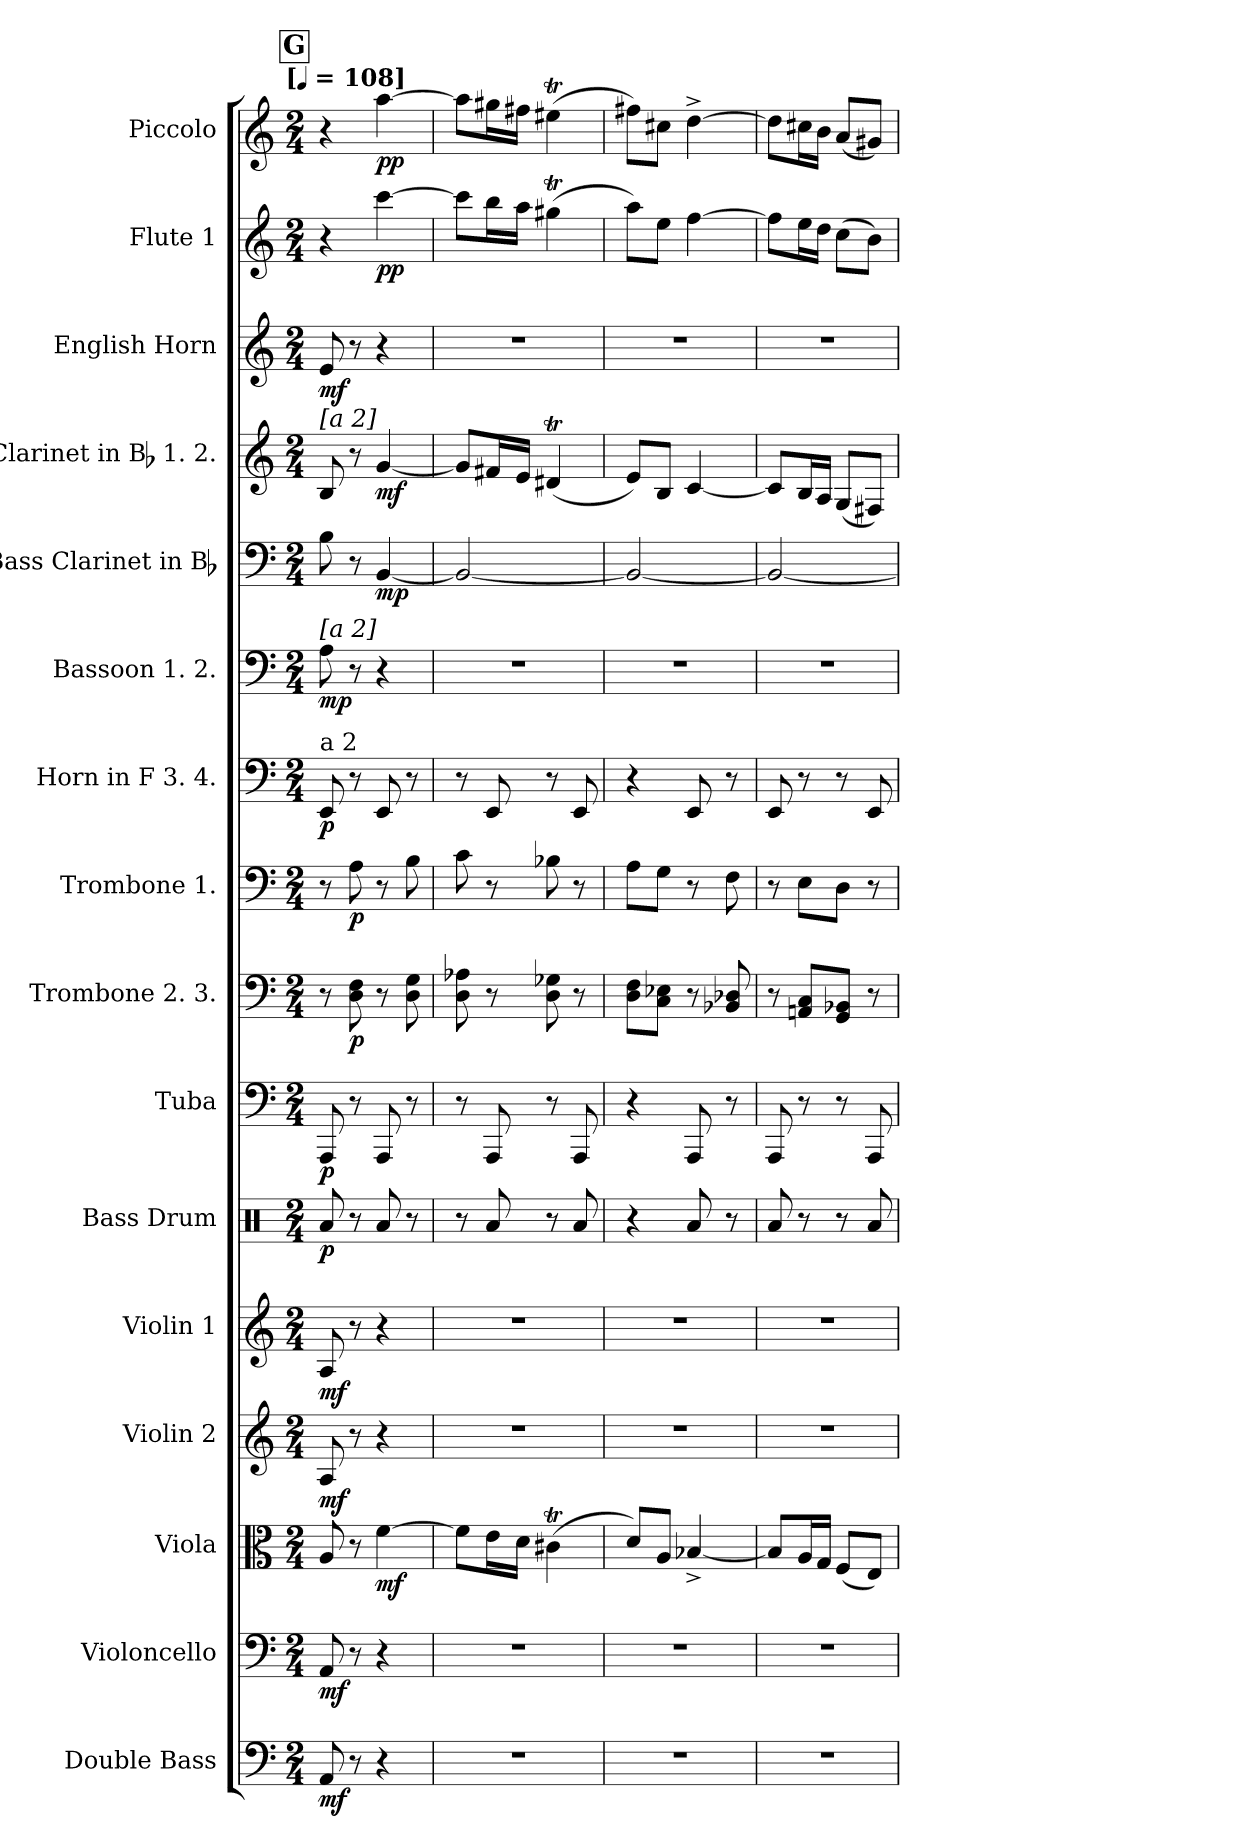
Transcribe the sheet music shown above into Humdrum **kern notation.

**kern	**dynam	**kern	**dynam	**kern	**dynam	**kern	**dynam	**kern	**dynam	**kern	**dynam	**kern	**dynam	**kern	**dynam	**kern	**dynam	**kern	**dynam	**kern	**dynam	**kern	**dynam	**kern	**dynam	**kern	**dynam	**kern	**dynam	**kern	**dynam
*part16	*part16	*part15	*part15	*part14	*part14	*part13	*part13	*part12	*part12	*part11	*part11	*part10	*part10	*part9	*part9	*part8	*part8	*part7	*part7	*part6	*part6	*part5	*part5	*part4	*part4	*part3	*part3	*part2	*part2	*part1	*part1
*staff16	*staff16	*staff15	*staff15	*staff14	*staff14	*staff13	*staff13	*staff12	*staff12	*staff11	*staff11	*staff10	*staff10	*staff9	*staff9	*staff8	*staff8	*staff7	*staff7	*staff6	*staff6	*staff5	*staff5	*staff4	*staff4	*staff3	*staff3	*staff2	*staff2	*staff1	*staff1
*I"Double Bass	*	*I"Violoncello	*	*I"Viola	*	*I"Violin 2	*	*I"Violin 1	*	*I"Bass Drum	*	*I"Tuba	*	*I"Trombone 2. 3.	*	*I"Trombone 1.	*	*I"Horn in F 3. 4.	*	*I"Bassoon 1. 2.	*	*I"Bass Clarinet in Bb	*	*I"Clarinet in Bb 1. 2.	*	*I"English Horn	*	*I"Flute 1	*	*I"Piccolo	*
*I'Db.	*	*I'Vc.	*	*I'Vla.	*	*	*	*	*	*I'B.D.	*	*I'Tba.	*	*I'Tbn.	*	*I'Tbn.	*	*I'Hn.	*	*I'Bsn.	*	*I'B. Cl.	*	*I'Cl.	*	*	*	*I'Fl.	*	*I'Picc.	*
*clefF4	*	*clefF4	*	*clefC3	*	*clefG2	*	*clefG2	*	*clefX	*	*clefF4	*	*clefF4	*	*clefF4	*	*clefF4	*	*clefF4	*	*clefF4	*	*clefG2	*	*clefG2	*	*clefG2	*	*clefG2	*
*ITrd7c12	*	*	*	*	*	*	*	*	*	*	*	*	*	*	*	*	*	*ITrd-3c-5	*	*	*	*ITrd1c2	*	*ITrd1c2	*	*ITrd4c7	*	*	*	*ITrd-7c-12	*
*k[]	*	*k[]	*	*k[]	*	*k[]	*	*k[]	*	*k[]	*	*k[]	*	*k[]	*	*k[]	*	*k[b-]	*	*k[]	*	*k[b-e-]	*	*k[b-e-]	*	*k[b-]	*	*k[]	*	*k[]	*
!!LO:TX:omd:t=[[quarter] = 108]
*M2/4	*	*M2/4	*	*M2/4	*	*M2/4	*	*M2/4	*	*M2/4	*	*M2/4	*	*M2/4	*	*M2/4	*	*M2/4	*	*M2/4	*	*M2/4	*	*M2/4	*	*M2/4	*	*M2/4	*	*M2/4	*
*MM108	*	*MM108	*	*MM108	*	*MM108	*	*MM108	*	*MM108	*	*MM108	*	*MM108	*	*MM108	*	*MM108	*	*MM108	*	*MM108	*	*MM108	*	*MM108	*	*MM108	*	*MM108	*
!!LO:REH:place=s1:t=G
=1	=1	=1	=1	=1	=1	=1	=1	=1	=1	=1	=1	=1	=1	=1	=1	=1	=1	=1	=1	=1	=1	=1	=1	=1	=1	=1	=1	=1	=1	=1	=1
!	!	!	!	!	!	!	!	!	!	!	!	!	!	!	!	!	!	!	!	!	!	!	!	!LO:TX:a:t=[a 2]	!	!	!	!	!	!	!
!	!	!	!	!	!	!	!	!	!	!	!	!	!	!	!	!	!	!	!	!LO:TX:a:t=[a 2]	!	!	!	!	!	!	!	!	!	!	!
!	!	!	!	!	!	!	!	!	!	!	!	!	!	!	!	!	!	!LO:TX:a:t=a 2	!	!	!	!	!	!	!	!	!	!	!	!	!
8AAA	mf	8AA	mf	8A	.	8A	mf	8A	mf	8Ra/	p	8AAA	p	8r	.	8r	.	8AA	p	8Ai	mp	8Ai	.	8Ai	.	8Ai	mf	4r	.	4r	.
8r	.	8r	.	8r	.	8r	.	8r	.	8r	.	8r	.	8D 8F	p	8A	p	8r	.	8r	.	8r	.	8r	.	8r	.	.	.	.	.
4r	.	4r	.	[4f	mf	4r	.	4r	.	8Ra/	.	8AAA	.	8r	.	8r	.	8AA	.	4r	.	[4AA	mp	[4f	mf	4r	.	[4ccc	pp	[4aaa	pp
.	.	.	.	.	.	.	.	.	.	8r	.	8r	.	8D 8G	.	8B	.	8r	.	.	.	.	.	.	.	.	.	.	.	.	.
=2	=2	=2	=2	=2	=2	=2	=2	=2	=2	=2	=2	=2	=2	=2	=2	=2	=2	=2	=2	=2	=2	=2	=2	=2	=2	=2	=2	=2	=2	=2	=2
2r	.	2r	.	8fL]	.	2r	.	2r	.	8r	.	8r	.	8D 8A-X	.	8c	.	8r	.	2r	.	2AA_	.	8fL]	.	2r	.	8cccL]	.	8aaaL]	.
.	.	.	.	16eL	.	.	.	.	.	8Ra/	.	8AAA	.	8r	.	8r	.	8AA	.	.	.	.	.	16enL	.	.	.	16bbL	.	16ggg#XL	.
.	.	.	.	16dJJ	.	.	.	.	.	.	.	.	.	.	.	.	.	.	.	.	.	.	.	16dJJ	.	.	.	16aaJJ	.	16fff#XJJ	.
.	.	.	.	(4c#Xt	.	.	.	.	.	8r	.	8r	.	8D 8G-X	.	8B-X	.	8r	.	.	.	.	.	(4c#Xt	.	.	.	(4gg#Xt	.	(4eee#Xt	.
.	.	.	.	.	.	.	.	.	.	8Ra/	.	8AAA	.	8r	.	8r	.	8AA	.	.	.	.	.	.	.	.	.	.	.	.	.
=3	=3	=3	=3	=3	=3	=3	=3	=3	=3	=3	=3	=3	=3	=3	=3	=3	=3	=3	=3	=3	=3	=3	=3	=3	=3	=3	=3	=3	=3	=3	=3
2r	.	2r	.	8dL)	.	2r	.	2r	.	4r	.	4r	.	8D 8FL	.	8AL	.	4r	.	2r	.	2AA_	.	8dL)	.	2r	.	8aaL)	.	8fff#XL)	.
.	.	.	.	8AJ	.	.	.	.	.	.	.	.	.	8C 8E-XJ	.	8GJ	.	.	.	.	.	.	.	8AJ	.	.	.	8eeJ	.	8ccc#XJ	.
.	.	.	.	[4B-X^	.	.	.	.	.	8Ra/	.	8AAA	.	8r	.	8r	.	8AA	.	.	.	.	.	[4B-	.	.	.	[4ff	.	[4ddd^	.
.	.	.	.	.	.	.	.	.	.	8r	.	8r	.	8BB-X 8D-X	.	8F	.	8r	.	.	.	.	.	.	.	.	.	.	.	.	.
=4	=4	=4	=4	=4	=4	=4	=4	=4	=4	=4	=4	=4	=4	=4	=4	=4	=4	=4	=4	=4	=4	=4	=4	=4	=4	=4	=4	=4	=4	=4	=4
2r	.	2r	.	8B-L]	.	2r	.	2r	.	8Ra/	.	8AAA	.	8r	.	8r	.	8AA	.	2r	.	2AA_	.	8B-L]	.	2r	.	8ffL]	.	8dddL]	.
.	.	.	.	16AL	.	.	.	.	.	8r	.	8r	.	8AAn 8CL	.	8EL	.	8r	.	.	.	.	.	16AL	.	.	.	16eeL	.	16ccc#XL	.
.	.	.	.	16GJJ	.	.	.	.	.	.	.	.	.	.	.	.	.	.	.	.	.	.	.	16GJJ	.	.	.	16ddJJ	.	16bbJJ	.
.	.	.	.	(8FL	.	.	.	.	.	8r	.	8r	.	8GG 8BB-XJ	.	8DJ	.	8r	.	.	.	.	.	(8FL	.	.	.	(8ccL	.	(8aaL	.
.	.	.	.	8EJ)	.	.	.	.	.	8Ra/	.	8AAA	.	8r	.	8r	.	8AA	.	.	.	.	.	8EnJ)	.	.	.	8bJ)	.	8gg#XJ)	.
=	=	=	=	=	=	=	=	=	=	=	=	=	=	=	=	=	=	=	=	=	=	=	=	=	=	=	=	=	=	=	=
*-	*-	*-	*-	*-	*-	*-	*-	*-	*-	*-	*-	*-	*-	*-	*-	*-	*-	*-	*-	*-	*-	*-	*-	*-	*-	*-	*-	*-	*-	*-	*-
